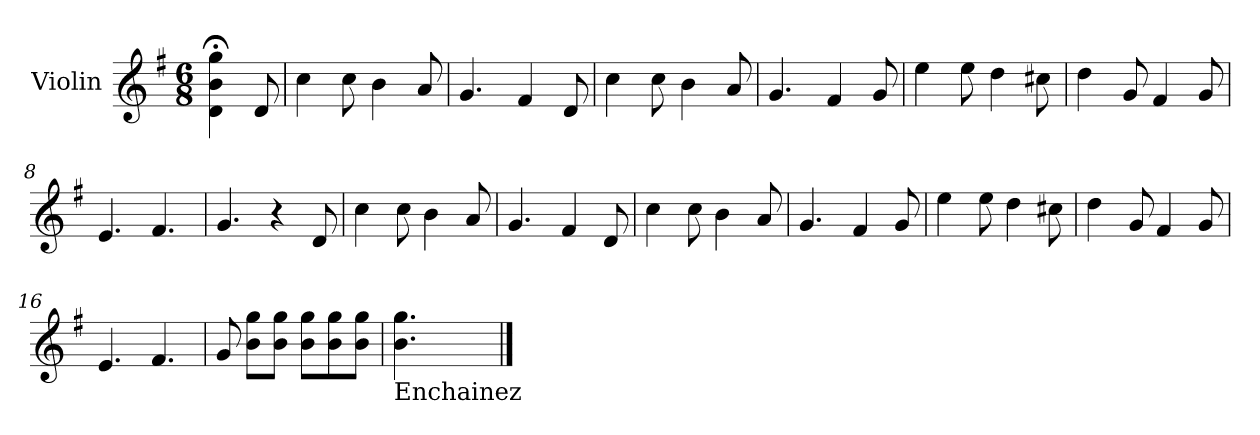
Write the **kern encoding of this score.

**kern
*part1
*staff1
*I"Violin
*I'Vln.
*clefG2
*k[f#]
*M6/8
=1
4d;<\ 4b;<\ 4gg;<\
8d/
=2
4cc\
8cc\
4b\
8a/
=3
4.g/
4f#/
8d/
=4
4cc\
8cc\
4b\
8a/
=5
4.g/
4f#/
8g/
=6
4ee\
8ee\
4dd\
8cc#X\
=7
4dd\
8g/
4f#/
8g/
!!LO:LB:g=z
=8
4.e/
4.f#/
=9
4.g/
4r
8d/
=10
4cc\
8cc\
4b\
8a/
=11
4.g/
4f#/
8d/
=12
4cc\
8cc\
4b\
8a/
=13
4.g/
4f#/
8g/
=14
4ee\
8ee\
4dd\
8cc#X\
=15
4dd\
8g/
4f#/
8g/
!!LO:LB:g=z
=16
4.e/
4.f#/
=17
8g/
8b\ 8gg\L
8b\ 8gg\J
8b\ 8gg\L
8b\ 8gg\
8b\ 8gg\J
=18
!LO:TX:b:t=Enchainez
4.b\ 4.gg\
==
*-
